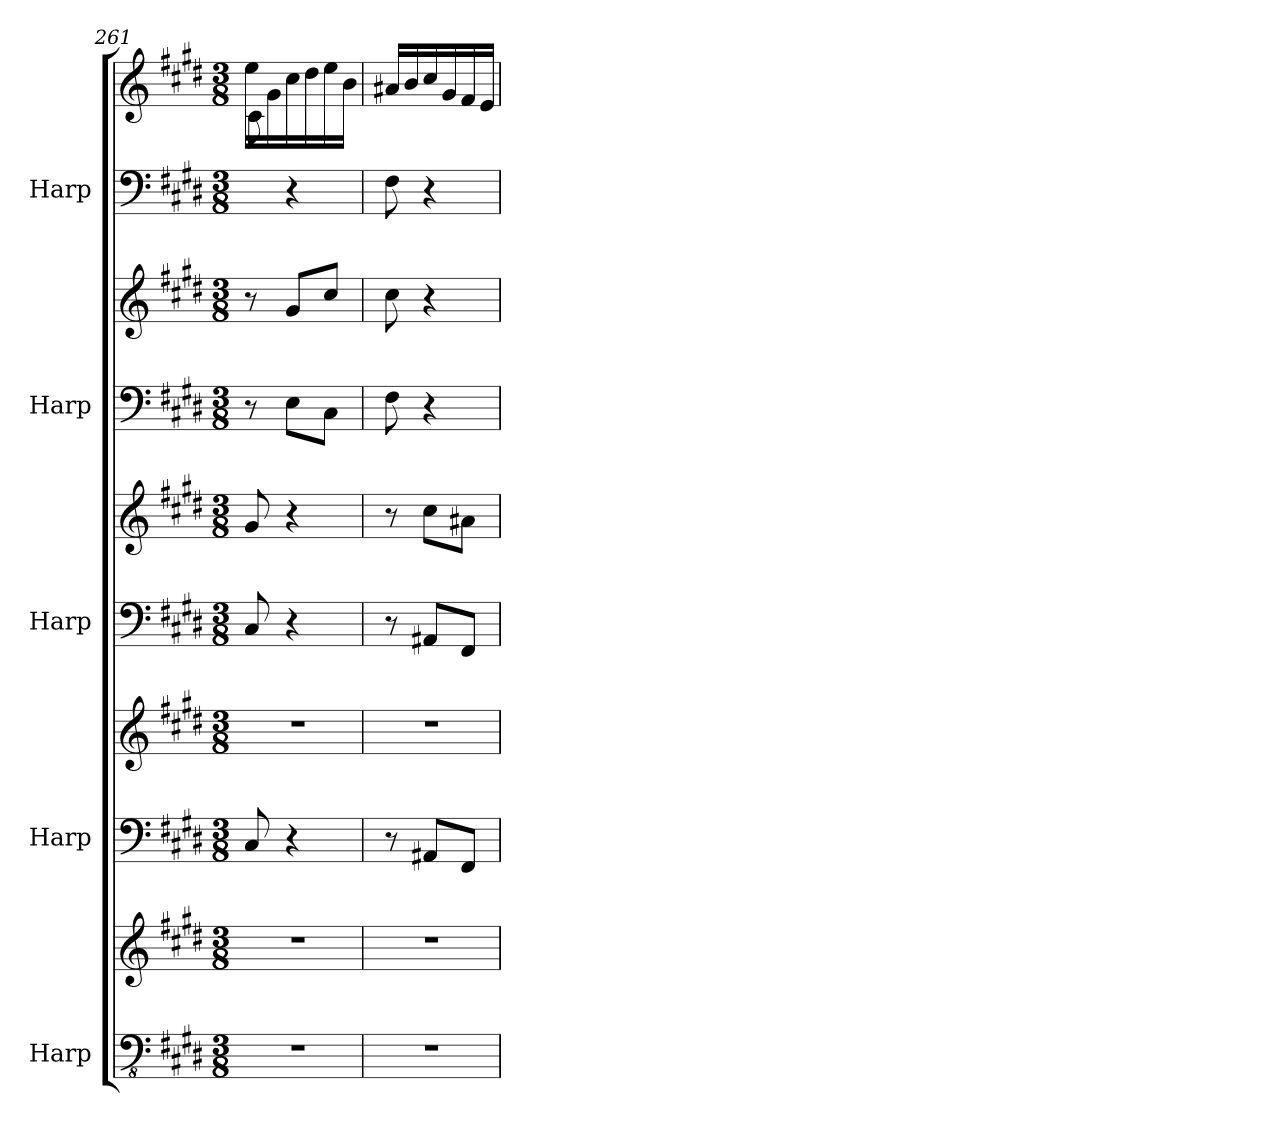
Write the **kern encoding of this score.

**kern	**kern	**kern	**kern	**kern	**kern	**kern	**kern	**kern	**kern
*part5	*part5	*part4	*part4	*part3	*part3	*part2	*part2	*part1	*part1
*staff10	*staff9	*staff8	*staff7	*staff6	*staff5	*staff4	*staff3	*staff2	*staff1
*I"Harp	*	*I"Harp	*	*I"Harp	*	*I"Harp	*	*I"Harp	*
*I'Hp	*	*I'Hp	*	*I'Hp	*	*I'Hp	*	*I'Hp	*
*clefFv4	*clefG2	*clefF4	*clefG2	*clefF4	*clefG2	*clefF4	*clefG2	*clefF4	*clefG2
*k[f#c#g#d#]	*k[f#c#g#d#]	*k[f#c#g#d#]	*k[f#c#g#d#]	*k[f#c#g#d#]	*k[f#c#g#d#]	*k[f#c#g#d#]	*k[f#c#g#d#]	*k[f#c#g#d#]	*k[f#c#g#d#]
*M3/8	*M3/8	*M3/8	*M3/8	*M3/8	*M3/8	*M3/8	*M3/8	*M3/8	*M3/8
=261	=261	=261	=261	=261	=261	=261	=261	=261	=261
*	*	*	*	*	*	*	*	*	*^
4.r	4.r	8C#/	4.r	8C#/	8g#/	8r	8r	8ryy	16ee\LL	8c#\
.	.	.	.	.	.	.	.	.	16g#\	.
.	.	4r	.	4r	4r	8E\L	8g#/L	4r	16cc#\	4ryy
.	.	.	.	.	.	.	.	.	16dd#\	.
.	.	.	.	.	.	8C#\J	8cc#/J	.	16ee\	.
.	.	.	.	.	.	.	.	.	16b\JJ	.
*	*	*	*	*	*	*	*	*	*v	*v
=262	=262	=262	=262	=262	=262	=262	=262	=262	=262
4.r	4.r	8r	4.r	8r	8r	8F#\	8cc#\	8F#\	16a#X/LL
.	.	.	.	.	.	.	.	.	16b/
.	.	8AA#X/L	.	8AA#X/L	8cc#\L	4r	4r	4r	16cc#/
.	.	.	.	.	.	.	.	.	16g#/
.	.	8FF#/J	.	8FF#/J	8a#X\J	.	.	.	16f#/
.	.	.	.	.	.	.	.	.	16e/JJ
=	=	=	=	=	=	=	=	=	=
*-	*-	*-	*-	*-	*-	*-	*-	*-	*-
